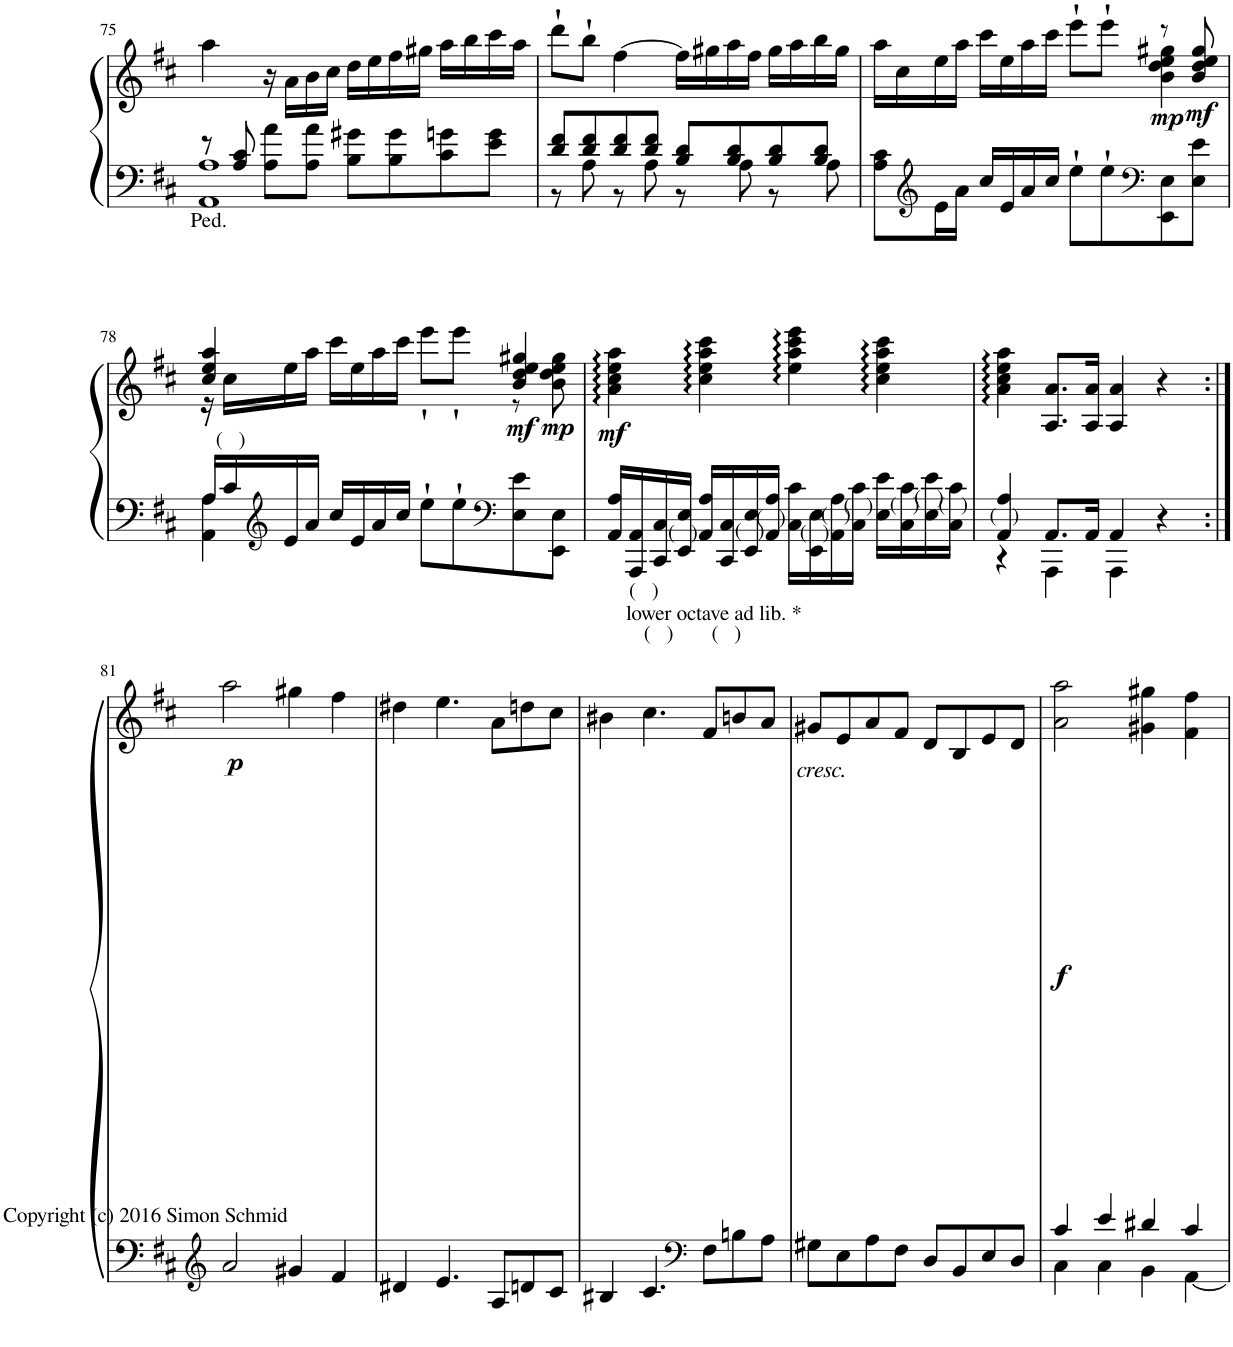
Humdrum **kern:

**kern	**kern	**dynam
*part1	*part1	*part1
*staff2	*staff1	*staff1/2
*I"Klavier	*	*
!!LO:PB:g=z
*clefF4	*clefG2	*
*k[f#c#]	*k[f#c#]	*
*M4/4	*M4/4	*
*met(c)	*met(c)	*
=75	=75	=75
*^	*	*
!LO:TX:b:t=Ped.	!	!	!
8r	1AA 1A	4aa\	.
8A/ 8c#/	.	.	.
8A\ 8a\L	.	16r	.
.	.	16a\LL	.
8A\ 8a\J	.	16b\	.
.	.	16cc#\JJ	.
8B\ 8g#X\L	.	16dd\LL	.
.	.	16ee\	.
8B\ 8g#\	.	16ff#\	.
.	.	16gg#X\JJ	.
8c#\ 8gn\	.	16aa\LL	.
.	.	16bb\	.
8e\ 8g\J	.	16ccc#\	.
.	.	16aa\JJ	.
=76	=76	=76	=76
8d/ 8f#/L	8r	8ddd`\L	.
8d/ 8f#/	8A\	8bb`\J	.
8d/ 8f#/	8r	[4ff#\	.
8d/ 8f#/J	8A\	.	.
8B/ 8d/L	8r	16ff#\LL]	.
.	.	16gg#X\	.
8B/ 8d/	8A\	16aa\	.
.	.	16ff#\JJ	.
8B/ 8d/	8r	16gg#\LL	.
.	.	16aa\	.
8B/ 8d/J	8A\	16bb\	.
.	.	16gg#\JJ	.
*v	*v	*	*
=77	=77	=77
*	*^	*
8A\ 8c#\L	16aa\LL	2.ryy	.
.	16cc#\	.	.
*clefG2	*	*	*
16e\L	16ee\	.	.
16a\JJ	16aa\JJ	.	.
16cc#/LL	16ccc#\LL	.	.
16e/	16ee\	.	.
16a/	16aa\	.	.
16cc#/JJ	16ccc#\JJ	.	.
8ee`\L	8eee`\L	.	.
8ee`\	8eee`\J	.	.
*clefF4	*	*	*
!	!	!	!LO:DY:b
8EE\ 8E\	8r	4b\ 4dd\ 4ee\ 4gg#X\	mp
!	!	!	!LO:DY:b
8E\ 8e\J	8b/ 8dd/ 8ee/ 8gg#/	.	mf
!!LO:LB:g=z	!!
=78	=78	=78	=78
*^	*	*	*
16A/LL	4AA\ 4A\	4cc#/ 4ee/ 4aa/	16r	.
!LO:TX:a:t=(   )	!	!	!	!
16c#/	.	.	16cc#\LL	.
*clefG2	*	*	*	*
16e/	.	.	16ee\	.
16a/JJ	.	.	16aa\JJ	.
16cc#/LL	4ryy	4ryy	16ccc#\LL	.
16e/	.	.	16ee\	.
16a/	.	.	16aa\	.
16cc#/JJ	.	.	16ccc#\JJ	.
8ee`\L	2ryy	4ryy	8eee`\L	.
8ee`\	.	.	8eee`\J	.
*clefF4	*	*	*	*
!	!	!	!	!LO:DY:b
8E\ 8e\	.	4b/ 4dd/ 4ee/ 4gg#X/	8r	mf
!	!	!	!	!LO:DY:b
8EE\ 8E\J	.	.	8b\ 8dd\ 8ee\ 8gg#\	mp
*v	*v	*	*	*
=79	=79	=79	=79
!LO:TX:b:t=(   )	!	!	!
!	!	!	!LO:DY:b
*	*v	*v	*
16AA/ 16A/LL	4a\ 4cc#\ 4ee\ 4aa\	mf
!LO:TX:b:t=lower octave ad lib. *	!	!
16AAA/ 16AA/	.	.
!LO:TX:b:t=(   )	!	!
16CC#/ 16C#/	.	.
!LO:TX:a:t=(   )	!	!
16EE/ 16E/JJ	.	.
16AA/ 16A/LL	4cc#\ 4ee\ 4aa\ 4ccc#\	.
!LO:TX:b:t=(   )	!	!
16CC#/ 16C#/	.	.
!LO:TX:a:t=(   )	!	!
16EE/ 16E/	.	.
!LO:TX:a:t=(   )	!	!
16AA/ 16A/JJ	.	.
16C#\ 16c#\LL	4ee\ 4aa\ 4ccc#\ 4eee\	.
!LO:TX:a:t=(   )	!	!
16EE\ 16E\	.	.
!LO:TX:a:t=(   )	!	!
16AA\ 16A\	.	.
!LO:TX:a:t=(   )	!	!
16C#\ 16c#\JJ	.	.
16E\ 16e\LL	4cc#\ 4ee\ 4aa\ 4ccc#\	.
!LO:TX:a:t=(   )	!	!
16C#\ 16c#\	.	.
!LO:TX:a:t=(   )	!	!
16E\ 16e\	.	.
!LO:TX:a:t=(   )	!	!
16C#\ 16c#\JJ	.	.
=80	=80	=80
*^	*	*
!LO:TX:a:t=(   )	!	!	!
4AA/ 4A/	4r	4a\ 4cc#\ 4ee\ 4aa\	.
8.AA/L	4AAA\	8.A/ 8.a/L	.
16AA/Jk	.	16A/ 16a/Jk	.
4AA/	4AAA\	4A/ 4a/	.
4r	4ryy	4r	.
*v	*v	*	*
!!LO:LB:g=z
=81:|!	=81:|!	=81:|!
*clefG2	*	*
*^	*	*
!	!	!	!LO:DY:b
*v	*v	*	*
2a/	2aa\	p
4g#X/	4gg#X\	.
4f#/	4ff#\	.
=82	=82	=82
4d#X/	4dd#X\	.
4.e/	4.ee\	.
8A/L	8a\L	.
8dn/	8ddn\	.
8c#/J	8cc#\J	.
=83	=83	=83
!	!LO:TX:b:t=Copyright (c) 2016 Simon Schmid	!
4B#X/	4b#X\	.
4.c#/	4.cc#\	.
*clefF4	*	*
8F#\L	8f#/L	.
8Bn\	8bn/	.
8A\J	8a/J	.
=84	=84	=84
!	!LO:TX:b:i:t=cresc.	!
8G#X\L	8g#X/L	.
8E\	8e/	.
8A\	8a/	.
8F#\J	8f#/J	.
8D/L	8d/L	.
8BB/	8B/	.
8E/	8e/	.
8D/J	8d/J	.
=85	=85	=85
*^	*	*
!	!	!	!LO:DY:b
4c#/	4C#\	2a\ 2aa\	f
4e/	4C#\	.	.
4d#X/	4BB\	4g#X\ 4gg#X\	.
4c#/	[4AA\	4f#\ 4ff#\	.
*v	*v	*	*
=	=	=
*-	*-	*-
